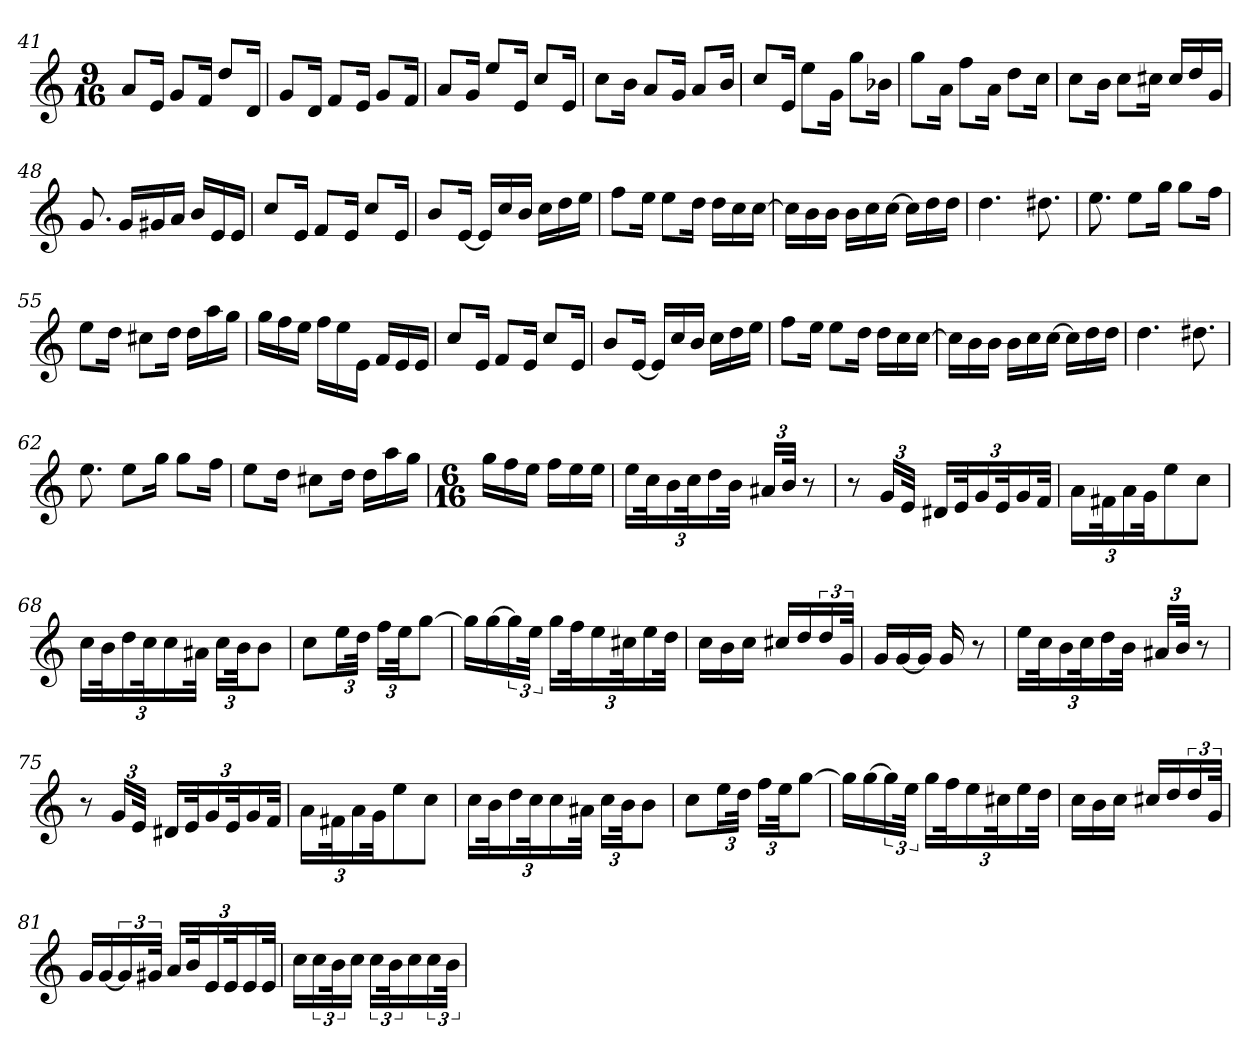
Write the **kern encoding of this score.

**kern
*part1
*staff1
*clefG2
*k[]
*C:
*M9/16
=41
8a/L
16e/Jk
8g/L
16f/Jk
8dd/L
16d/Jk
=42
8g/L
16d/Jk
8f/L
16e/Jk
8g/L
16f/Jk
=43
8a/L
16g/Jk
8ee/L
16e/Jk
8cc/L
16e/Jk
=44
8cc\L
16b\Jk
8a/L
16g/Jk
8a/L
16b/Jk
=45
8cc/L
16e/Jk
8ee\L
16g\Jk
8gg\L
16b-X\Jk
=46
8gg\L
16a\Jk
8ff\L
16a\Jk
8dd\L
16cc\Jk
=47
8cc\L
16b\Jk
8cc\L
16cc#X\Jk
16cc#/LL
16dd/
16g/JJ
=48
8.g
16g/LL
16g#X/
16a/JJ
16b/LL
16e/
16e/JJ
=49
8cc/L
16e/Jk
8f/L
16e/Jk
8cc/L
16e/Jk
=50
8b/L
[16e/Jk
16e/LL]
16cc/
16b/JJ
16cc\LL
16dd\
16ee\JJ
=51
8ff\L
16ee\Jk
8ee\L
16dd\Jk
16dd\LL
16cc\
[16cc\JJ
=52
16cc\LL]
16b\
16b\JJ
16b\LL
16cc\
[16cc\JJ
16cc\LL]
16dd\
16dd\JJ
=53
4.dd
8.dd#X
=54
8.ee
8ee\L
16gg\Jk
8gg\L
16ff\Jk
=55
8ee\L
16dd\Jk
8cc#X\L
16dd\Jk
16dd\LL
16aa\
16gg\JJ
=56
16gg\LL
16ff\
16ee\JJ
16ff\LL
16ee\
16e\JJ
16f/LL
16e/
16e/JJ
=57
8cc/L
16e/Jk
8f/L
16e/Jk
8cc/L
16e/Jk
=58
8b/L
[16e/Jk
16e/LL]
16cc/
16b/JJ
16cc\LL
16dd\
16ee\JJ
=59
8ff\L
16ee\Jk
8ee\L
16dd\Jk
16dd\LL
16cc\
[16cc\JJ
=60
16cc\LL]
16b\
16b\JJ
16b\LL
16cc\
[16cc\JJ
16cc\LL]
16dd\
16dd\JJ
=61
4.dd
8.dd#X
=62
8.ee
8ee\L
16gg\Jk
8gg\L
16ff\Jk
=63
8ee\L
16dd\Jk
8cc#X\L
16dd\Jk
16dd\LL
16aa\
16gg\JJ
=64
*M6/16
16gg\LL
16ff\
16ee\JJ
16ff\LL
16ee\
16ee\JJ
=65
24ee\LL
48cc\K
24b\
48cc\K
24dd\
48b\JJk
24a#X/LL
48b/JJk
8r
=66
8r
24g/LL
48e/JJk
24d#X/LL
48e/K
24g/
48e/K
24g/
48f/JJk
=67
24a\LL
48f#X\K
24a\
48g\Jk
8ee\J
8ccJ
=68
24cc\LL
48b\K
24dd\
48cc\K
24cc\
48a#X\JJk
24cc\LL
48b\Jk
8b\J
=69
8cc\L
24ee\L
48dd\JJk
24ff\LL
48ee\Jk
[8gg\J
=70
16gg\LL]
[16gg\
24gg\]
48ee\JJk
24gg\LL
48ff\K
24ee\
48cc#X\K
24ee\
48dd\JJk
=71
16cc\LL
16b\
16cc\JJ
16cc#X/LL
16dd/
24dd/
48g/JJk
=72
16g/LL
[16g/
16g/JJ]
16g
8r
=74
24ee\LL
48cc\K
24b\
48cc\K
24dd\
48b\JJk
24a#X/LL
48b/JJk
8r
=75
8r
24g/LL
48e/JJk
24d#X/LL
48e/K
24g/
48e/K
24g/
48f/JJk
=76
24a\LL
48f#X\K
24a\
48g\Jk
8ee\J
8ccJ
=77
24cc\LL
48b\K
24dd\
48cc\K
24cc\
48a#X\JJk
24cc\LL
48b\Jk
8b\J
=78
8cc\L
24ee\L
48dd\JJk
24ff\LL
48ee\Jk
[8gg\J
=79
16gg\LL]
[16gg\
24gg\]
48ee\JJk
24gg\LL
48ff\K
24ee\
48cc#X\K
24ee\
48dd\JJk
=80
16cc\LL
16b\
16cc\JJ
16cc#X/LL
16dd/
24dd/
48g/JJk
=81
16g/LL
[16g/
24g/]
48g#X/JJk
24a/LL
48b/K
24e/
48e/K
24e/
48e/JJk
=82
16cc\LL
24cc\
48b\K
16cc\JJ
24cc\LL
48b\K
16cc\
24cc\
48b\JJk
=
*-
